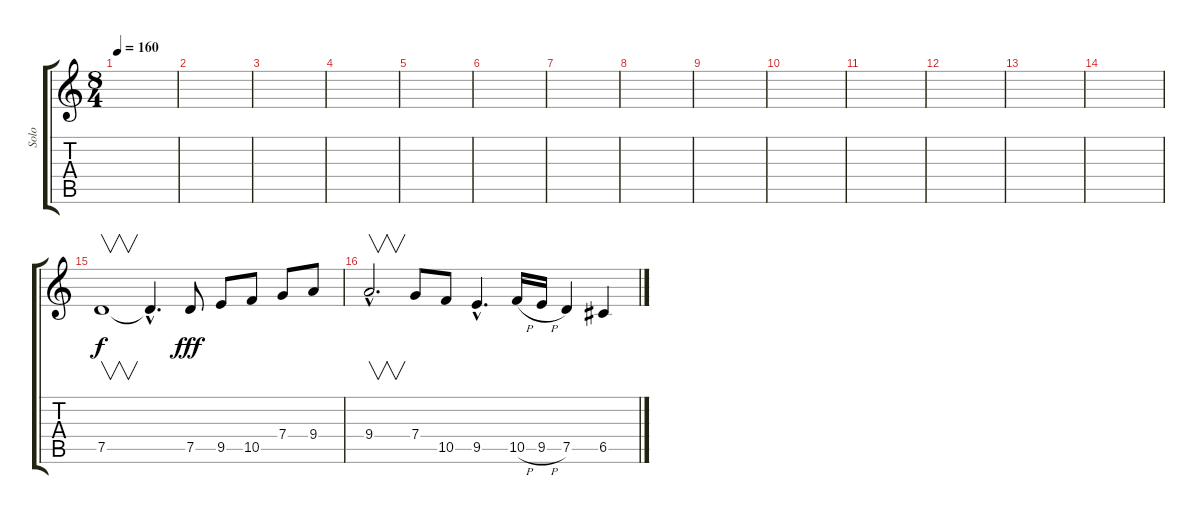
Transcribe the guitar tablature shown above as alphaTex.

\track ("Solo" "Solo") {instrument distortionguitar}
\staff {score tabs}
\tuning (D4 A3 F3 C3 G2 D2) {hide}
\ts (8 4)
\tempo 160
\clef g2
\ks c
|
|
|
|
|
|
|
|
|
|
|
|
|
|
7.5.1{v} 7.5{hac t}.4{d dy f} 7.5.8{dy fff} 9.5.8 10.5.8 7.4.8 9.4.8 |
9.4{hac}.2{v d} 7.4.8 10.5.8 9.5{hac}.4{d} 10.5{h}.16 9.5{h}.16 7.5.4 6.5.4
